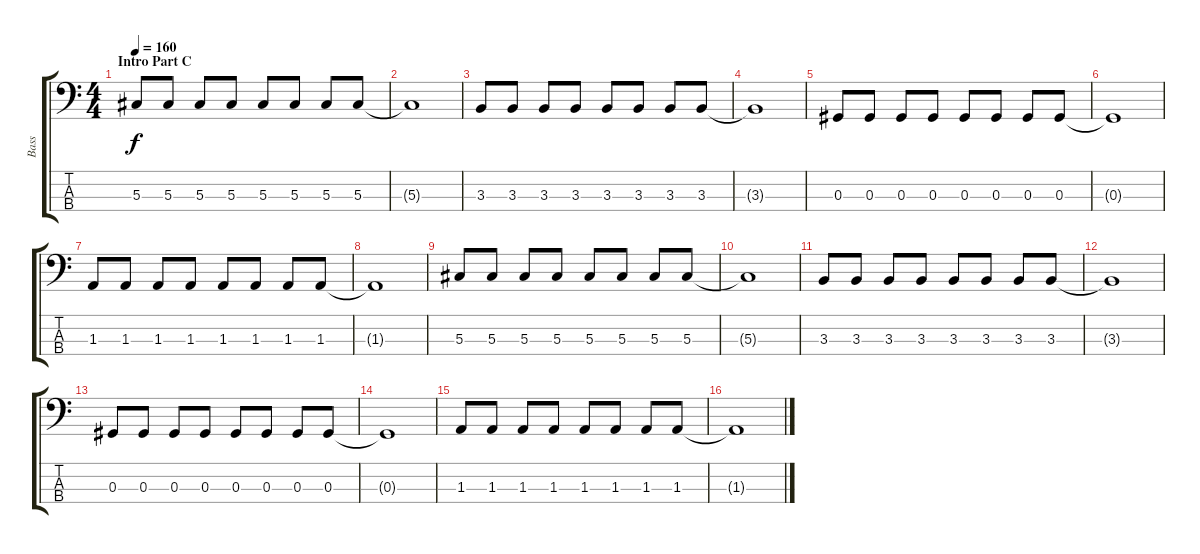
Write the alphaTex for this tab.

\track ("Bass" "Bass") {instrument electricbassfinger}
\staff {score tabs}
\tuning (Gb2 Db2 Ab1 Eb1) {hide}
\ts (4 4)
\section ("" "Intro Part C")
\tempo 160
\clef f4
\ks c
5.3.8{dy f} 5.3.8 5.3.8 5.3.8 5.3.8 5.3.8 5.3.8 5.3.8 |
5.3{t}.1 |
3.3.8 3.3.8 3.3.8 3.3.8 3.3.8 3.3.8 3.3.8 3.3.8 |
3.3{t}.1 |
0.3.8 0.3.8 0.3.8 0.3.8 0.3.8 0.3.8 0.3.8 0.3.8 |
0.3{t}.1 |
1.3.8 1.3.8 1.3.8 1.3.8 1.3.8 1.3.8 1.3.8 1.3.8 |
1.3{t}.1 |
5.3.8 5.3.8 5.3.8 5.3.8 5.3.8 5.3.8 5.3.8 5.3.8 |
5.3{t}.1 |
3.3.8 3.3.8 3.3.8 3.3.8 3.3.8 3.3.8 3.3.8 3.3.8 |
3.3{t}.1 |
0.3.8 0.3.8 0.3.8 0.3.8 0.3.8 0.3.8 0.3.8 0.3.8 |
0.3{t}.1 |
1.3.8 1.3.8 1.3.8 1.3.8 1.3.8 1.3.8 1.3.8 1.3.8 |
1.3{t}.1
